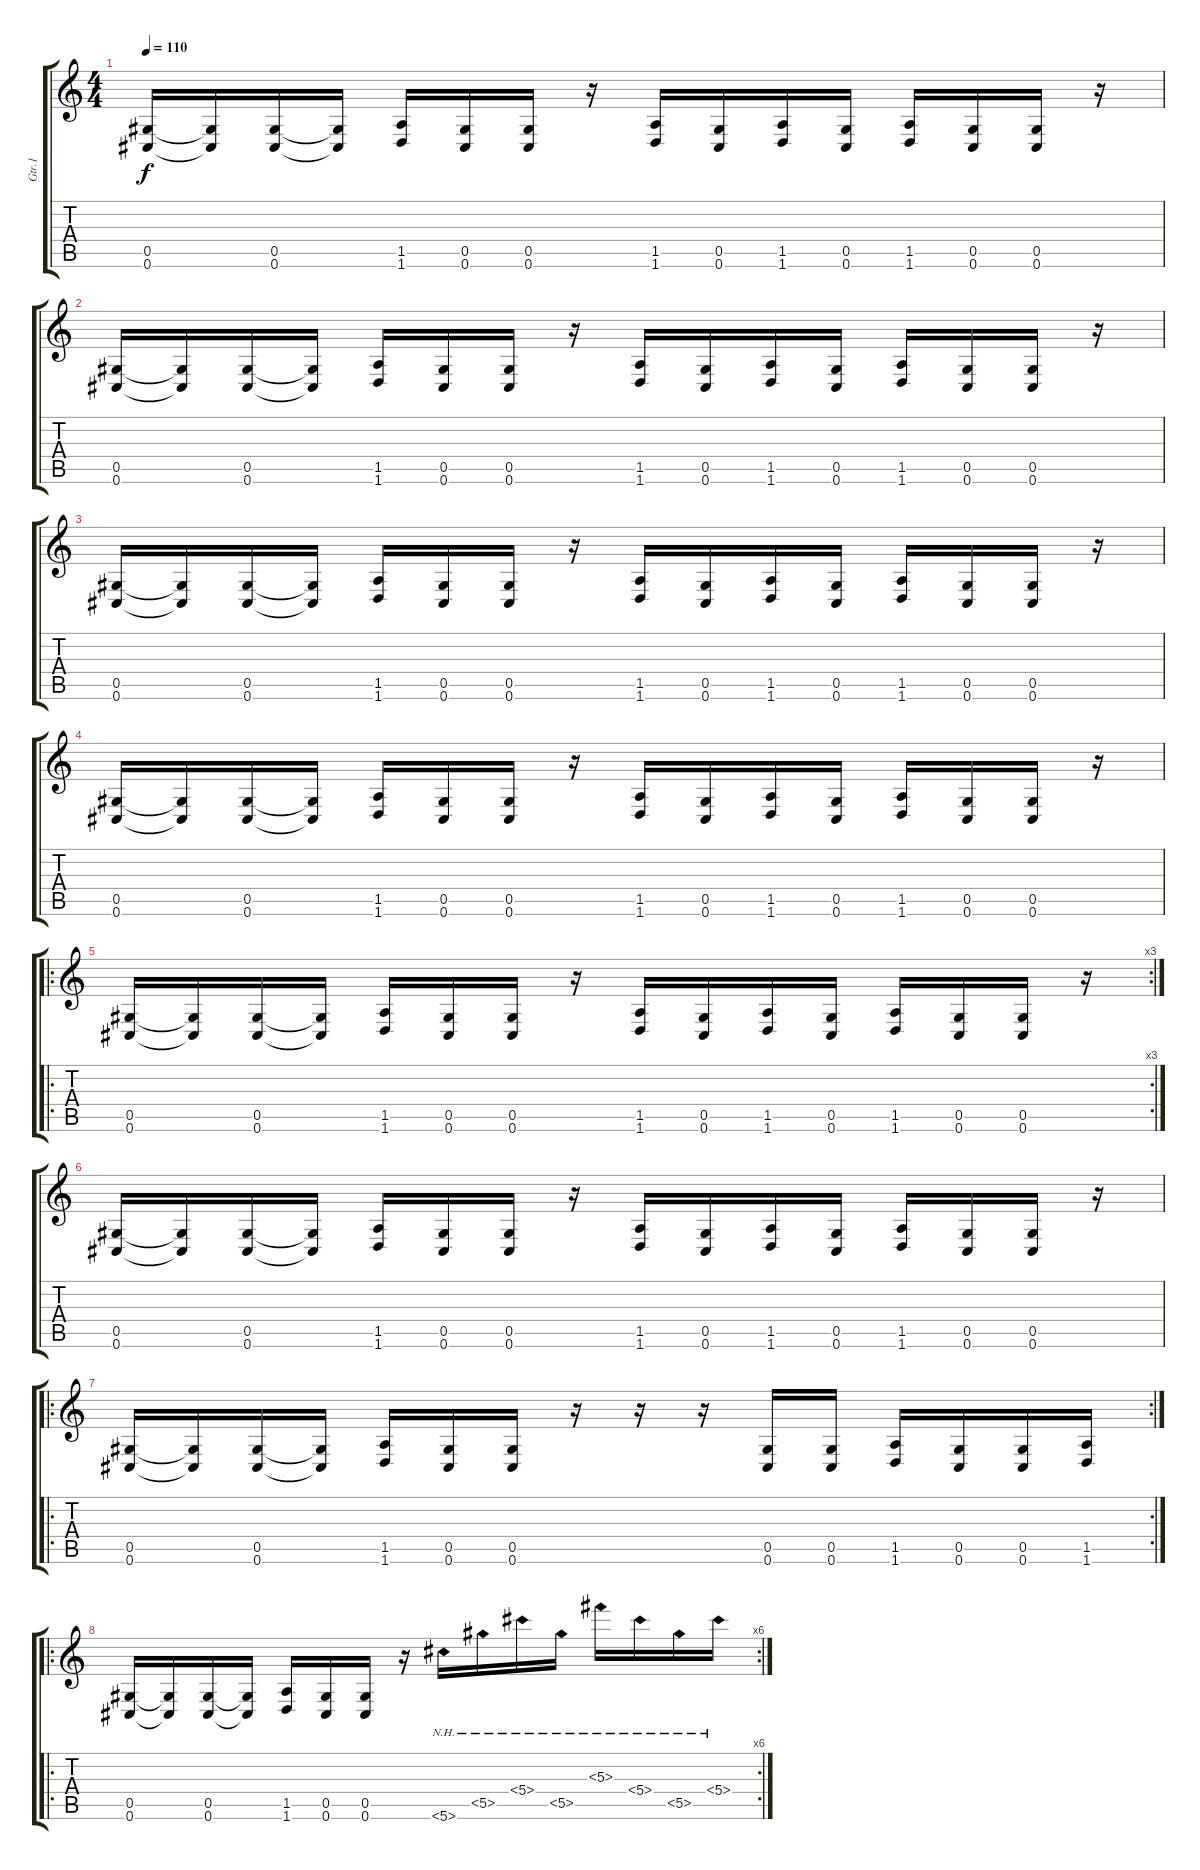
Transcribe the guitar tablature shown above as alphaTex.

\track ("Gtr.1" "Gtr.1") {instrument distortionguitar}
\staff {score tabs}
\tuning (Eb4 Bb3 Gb3 Db3 Ab2 Db2) {hide}
\ts (4 4)
\tempo 110
\clef g2
\ks c
(0.5 0.6).16{dy f instrument distortionguitar} (0.5{t} 0.6{t}).16 (0.5 0.6).16 (0.5{t} 0.6{t}).16 (1.5 1.6).16 (0.5 0.6).16 (0.5 0.6).16 r.16 (1.5 1.6).16 (0.5 0.6).16 (1.5 1.6).16 (0.5 0.6).16 (1.5 1.6).16 (0.5 0.6).16 (0.5 0.6).16 r.16 |
(0.5 0.6).16 (0.5{t} 0.6{t}).16 (0.5 0.6).16 (0.5{t} 0.6{t}).16 (1.5 1.6).16 (0.5 0.6).16 (0.5 0.6).16 r.16 (1.5 1.6).16 (0.5 0.6).16 (1.5 1.6).16 (0.5 0.6).16 (1.5 1.6).16 (0.5 0.6).16 (0.5 0.6).16 r.16 |
(0.5 0.6).16 (0.5{t} 0.6{t}).16 (0.5 0.6).16 (0.5{t} 0.6{t}).16 (1.5 1.6).16 (0.5 0.6).16 (0.5 0.6).16 r.16 (1.5 1.6).16 (0.5 0.6).16 (1.5 1.6).16 (0.5 0.6).16 (1.5 1.6).16 (0.5 0.6).16 (0.5 0.6).16 r.16 |
(0.5 0.6).16 (0.5{t} 0.6{t}).16 (0.5 0.6).16 (0.5{t} 0.6{t}).16 (1.5 1.6).16 (0.5 0.6).16 (0.5 0.6).16 r.16 (1.5 1.6).16 (0.5 0.6).16 (1.5 1.6).16 (0.5 0.6).16 (1.5 1.6).16 (0.5 0.6).16 (0.5 0.6).16 r.16 |
\ro
\rc 3
(0.5 0.6).16 (0.5{t} 0.6{t}).16 (0.5 0.6).16 (0.5{t} 0.6{t}).16 (1.5 1.6).16 (0.5 0.6).16 (0.5 0.6).16 r.16 (1.5 1.6).16 (0.5 0.6).16 (1.5 1.6).16 (0.5 0.6).16 (1.5 1.6).16 (0.5 0.6).16 (0.5 0.6).16 r.16 |
(0.5 0.6).16 (0.5{t} 0.6{t}).16 (0.5 0.6).16 (0.5{t} 0.6{t}).16 (1.5 1.6).16 (0.5 0.6).16 (0.5 0.6).16 r.16 (1.5 1.6).16 (0.5 0.6).16 (1.5 1.6).16 (0.5 0.6).16 (1.5 1.6).16 (0.5 0.6).16 (0.5 0.6).16 r.16 |
\ro
\rc 2
(0.5 0.6).16 (0.5{t} 0.6{t}).16 (0.5 0.6).16 (0.5{t} 0.6{t}).16 (1.5 1.6).16 (0.5 0.6).16 (0.5 0.6).16 r.16 r.16 r.16 (0.5 0.6).16 (0.5 0.6).16 (1.5 1.6).16 (0.5 0.6).16 (0.5 0.6).16 (1.5 1.6).16 |
\ro
\rc 6
(0.5 0.6).16 (0.5{t} 0.6{t}).16 (0.5 0.6).16 (0.5{t} 0.6{t}).16 (1.5 1.6).16 (0.5 0.6).16 (0.5 0.6).16 r.16 5.6{nh}.16 5.5{nh}.16 5.4{nh}.16 5.5{nh}.16 5.3{nh}.16 5.4{nh}.16 5.5{nh}.16 5.4{nh}.16
